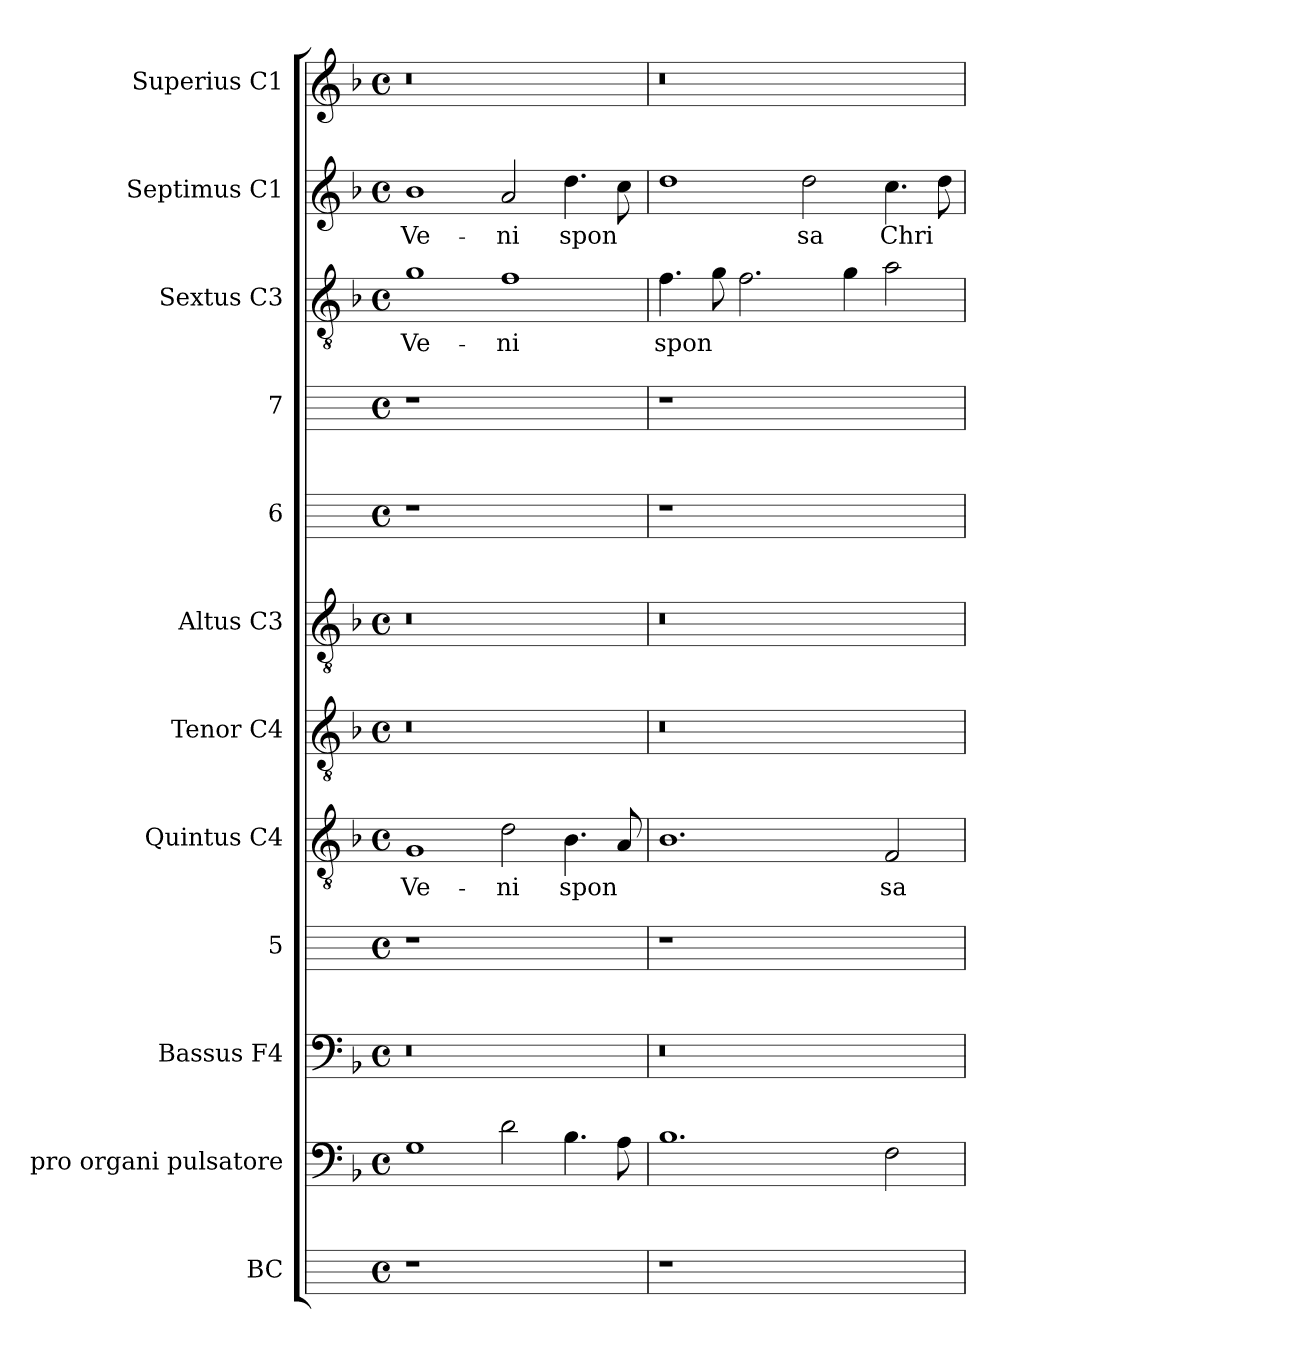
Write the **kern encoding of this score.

**kern	**kern	**kern	**kern	**kern	**text	**kern	**kern	**kern	**kern	**kern	**text	**kern	**text	**kern
*part12	*part11	*part10	*part9	*part8	*part8	*part7	*part6	*part5	*part4	*part3	*part3	*part2	*part2	*part1
*staff12	*staff11	*staff10	*staff9	*staff8	*staff8	*staff7	*staff6	*staff5	*staff4	*staff3	*staff3	*staff2	*staff2	*staff1
*I"BC	*I"pro organi  pulsatore	*I"Bassus  F4	*I"5	*I"Quintus  C4	*	*I"Tenor  C4	*I"Altus  C3	*I"6	*I"7	*I"Sextus  C3	*	*I"Septimus  C1	*	*I"Superius  C1
*I'BC	*	*I'B	*	*	*	*I'T	*I'A	*	*	*	*	*	*	*I'S
!!LO:PB:g=z
*stria5	*stria5	*stria5	*stria5	*stria5	*	*stria5	*stria5	*stria5	*stria5	*stria5	*	*stria5	*	*stria5
*	*clefF4	*clefF4	*	*clefGv2	*	*clefGv2	*clefGv2	*	*	*clefGv2	*	*clefG2	*	*clefG2
*k[]	*k[b-]	*k[b-]	*k[]	*k[b-]	*	*k[b-]	*k[b-]	*k[]	*k[]	*k[b-]	*	*k[b-]	*	*k[b-]
*C:	*F:	*F:	*C:	*F:	*	*F:	*F:	*C:	*C:	*F:	*	*F:	*	*F:
*M4/4	*M4/4	*M4/4	*M4/4	*M4/4	*	*M4/4	*M4/4	*M4/4	*M4/4	*M4/4	*	*M4/4	*	*M4/4
*met(c)	*met(c)	*met(c)	*met(c)	*met(c)	*	*met(c)	*met(c)	*met(c)	*met(c)	*met(c)	*	*met(c)	*	*met(c)
=1	=1	=1	=1	=1	=1	=1	=1	=1	=1	=1	=1	=1	=1	=1
!	!	!	!	!	!LO:LY:b:cj	!	!	!	!	!	!LO:LY:b:cj	!	!LO:LY:b:cj	!
1r	1G	0r	1r	1G	Ve-	0r	0r	1r	1r	1g	Ve-	1b-	Ve-	0r
!	!	!	!	!	!LO:LY:b:cj	!	!	!	!	!	!LO:LY:b:cj	!	!LO:LY:b:cj	!
1ryy	2d\	.	1ryy	2d\	-ni	.	.	1ryy	1ryy	1f	-ni	2a/	-ni	.
!	!	!	!	!	!LO:LY:b:cj	!	!	!	!	!	!	!	!LO:LY:b:cj	!
.	4.B-\	.	.	4.B-\	spon-	.	.	.	.	.	.	4.dd\	spon-	.
!	!	!	!	!	!LO:LY:b:cj	!	!	!	!	!	!	!	!LO:LY:b:cj	!
.	8A\	.	.	8A/	--	.	.	.	.	.	.	8cc\	--	.
=2	=2	=2	=2	=2	=2	=2	=2	=2	=2	=2	=2	=2	=2	=2
!	!	!	!	!	!LO:LY:b:cj	!	!	!	!	!	!LO:LY:b:cj	!	!LO:LY:b:cj	!
1r	1.B-	0r	1r	1.B-	--	0r	0r	1r	1r	4.f\	spon-	1dd	--	0r
!	!	!	!	!	!	!	!	!	!	!	!LO:LY:b:cj	!	!	!
.	.	.	.	.	.	.	.	.	.	8g\	--	.	.	.
!	!	!	!	!	!	!	!	!	!	!	!LO:LY:b:cj	!	!	!
.	.	.	.	.	.	.	.	.	.	2.f\	--	.	.	.
!	!	!	!	!	!	!	!	!	!	!	!	!	!LO:LY:b:cj	!
1ryy	.	.	1ryy	.	.	.	.	1ryy	1ryy	.	.	2dd\	-sa	.
!	!	!	!	!	!	!	!	!	!	!	!LO:LY:b:cj	!	!	!
.	.	.	.	.	.	.	.	.	.	4g\	--	.	.	.
!	!	!	!	!	!LO:LY:b:cj	!	!	!	!	!	!LO:LY:b:cj	!	!LO:LY:b:cj	!
.	2F\	.	.	2F/	-sa	.	.	.	.	2a\	--	4.cc\	Chri-	.
!	!	!	!	!	!	!	!	!	!	!	!	!	!LO:LY:b:cj	!
.	.	.	.	.	.	.	.	.	.	.	.	8dd\	--	.
=	=	=	=	=	=	=	=	=	=	=	=	=	=	=
*-	*-	*-	*-	*-	*-	*-	*-	*-	*-	*-	*-	*-	*-	*-
